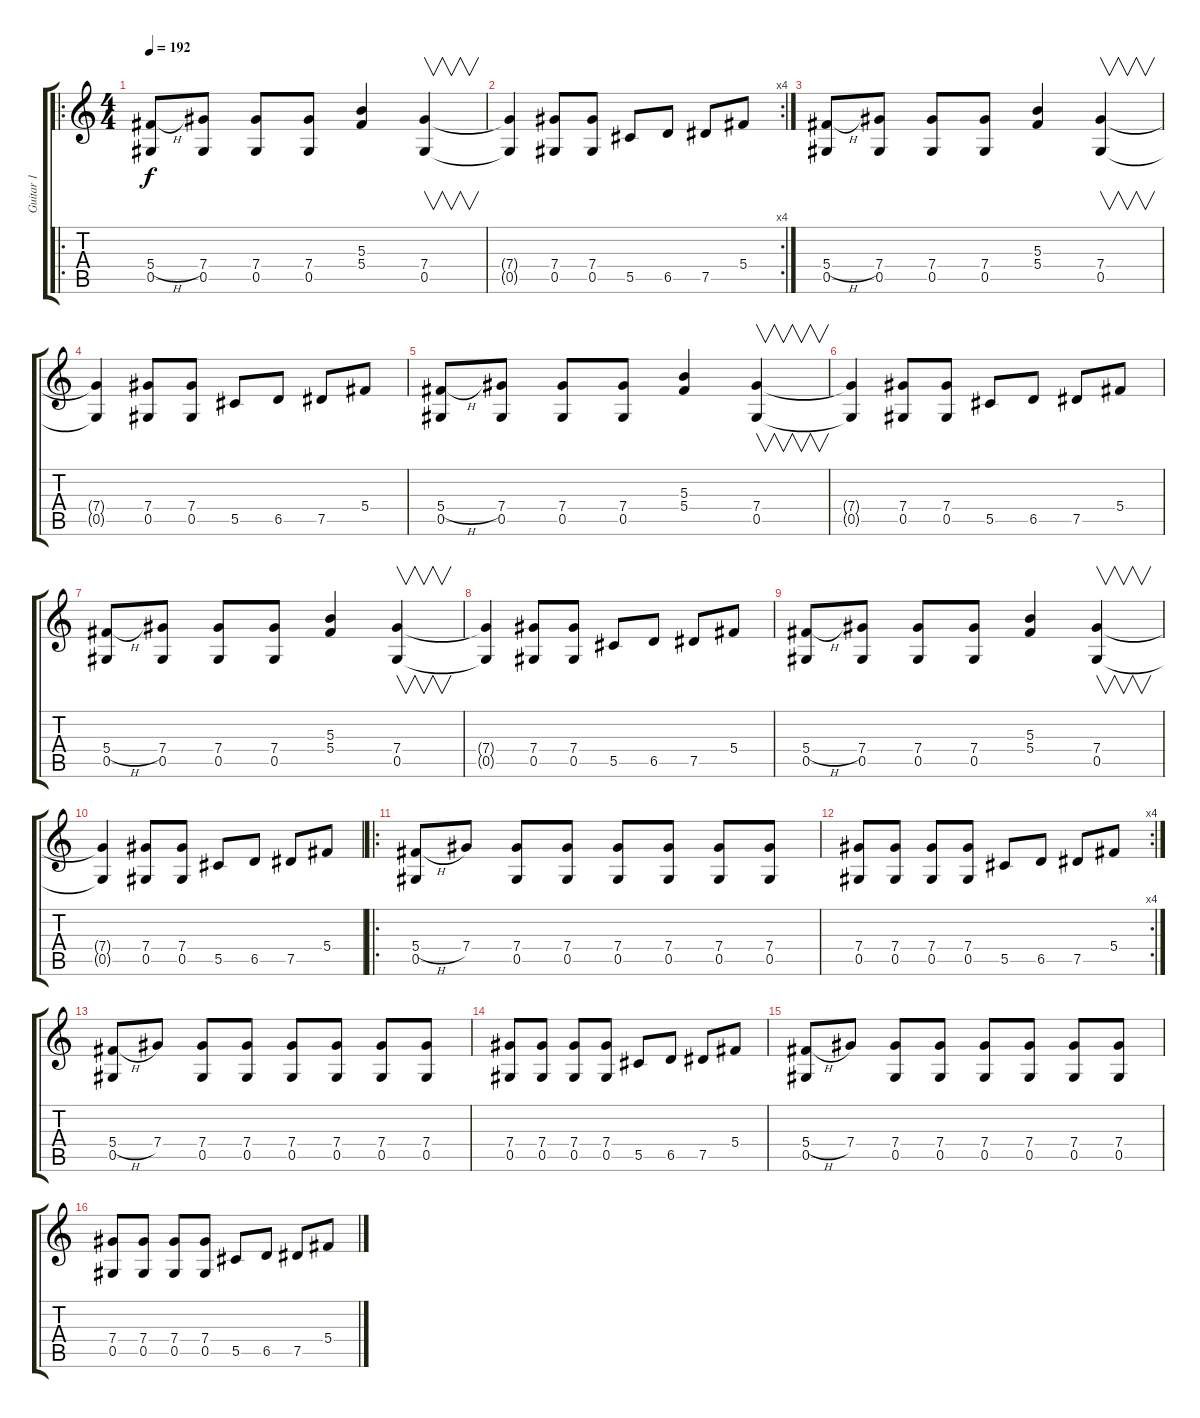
\track ("Guitar 1" "Guitar 1") {instrument distortionguitar}
\staff {score tabs}
\tuning (Eb4 Bb3 Gb3 Db3 Ab2 Eb2) {hide}
\ro
\ts (4 4)
\tempo 192
\clef g2
\ks c
(5.4{h} 0.5).8{dy f instrument distortionguitar} (7.4 0.5).8 (7.4 0.5).8 (7.4 0.5).8 (5.3 5.4).4 (7.4 0.5).4{v} |
\rc 4
(7.4{t} 0.5{t}).4 (7.4 0.5).8 (7.4 0.5).8 5.5.8 6.5.8 7.5.8 5.4.8 |
(5.4{h} 0.5).8 (7.4 0.5).8 (7.4 0.5).8 (7.4 0.5).8 (5.3 5.4).4 (7.4 0.5).4{v} |
(7.4{t} 0.5{t}).4 (7.4 0.5).8 (7.4 0.5).8 5.5.8 6.5.8 7.5.8 5.4.8 |
(5.4{h} 0.5).8 (7.4 0.5).8 (7.4 0.5).8 (7.4 0.5).8 (5.3 5.4).4 (7.4 0.5).4{v} |
(7.4{t} 0.5{t}).4 (7.4 0.5).8 (7.4 0.5).8 5.5.8 6.5.8 7.5.8 5.4.8 |
(5.4{h} 0.5).8 (7.4 0.5).8 (7.4 0.5).8 (7.4 0.5).8 (5.3 5.4).4 (7.4 0.5).4{v} |
(7.4{t} 0.5{t}).4 (7.4 0.5).8 (7.4 0.5).8 5.5.8 6.5.8 7.5.8 5.4.8 |
(5.4{h} 0.5).8 (7.4 0.5).8 (7.4 0.5).8 (7.4 0.5).8 (5.3 5.4).4 (7.4 0.5).4{v} |
(7.4{t} 0.5{t}).4 (7.4 0.5).8 (7.4 0.5).8 5.5.8 6.5.8 7.5.8 5.4.8 |
\ro
(5.4{h} 0.5).8 7.4.8 (7.4 0.5).8 (7.4 0.5).8 (7.4 0.5).8 (7.4 0.5).8 (7.4 0.5).8 (7.4 0.5).8 |
\rc 4
(7.4 0.5).8 (7.4 0.5).8 (7.4 0.5).8 (7.4 0.5).8 5.5.8 6.5.8 7.5.8 5.4.8 |
(5.4{h} 0.5).8 7.4.8 (7.4 0.5).8 (7.4 0.5).8 (7.4 0.5).8 (7.4 0.5).8 (7.4 0.5).8 (7.4 0.5).8 |
(7.4 0.5).8 (7.4 0.5).8 (7.4 0.5).8 (7.4 0.5).8 5.5.8 6.5.8 7.5.8 5.4.8 |
(5.4{h} 0.5).8 7.4.8 (7.4 0.5).8 (7.4 0.5).8 (7.4 0.5).8 (7.4 0.5).8 (7.4 0.5).8 (7.4 0.5).8 |
(7.4 0.5).8 (7.4 0.5).8 (7.4 0.5).8 (7.4 0.5).8 5.5.8 6.5.8 7.5.8 5.4.8
